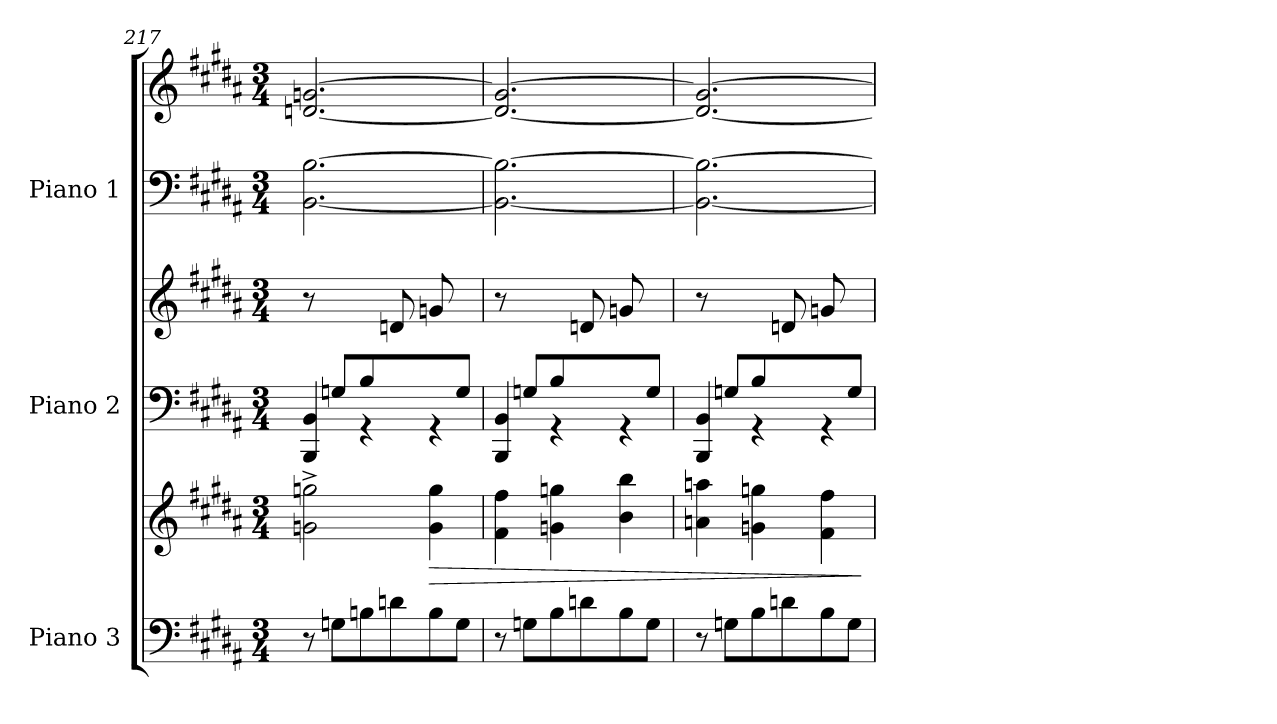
**kern	**kern	**dynam	**kern	**kern	**kern	**kern
*part3	*part3	*part3	*part2	*part2	*part1	*part1
*staff6	*staff5	*staff5/6	*staff4	*staff3	*staff2	*staff1
*I"Piano 3	*	*	*I"Piano 2	*	*I"Piano 1	*
*I'Pno. 3	*	*	*I'Pno. 2	*	*I'Pno. 1	*
*clefF4	*clefG2	*	*clefF4	*clefG2	*clefF4	*clefG2
*k[f#c#g#d#a#]	*k[f#c#g#d#a#]	*	*k[f#c#g#d#a#]	*k[f#c#g#d#a#]	*k[f#c#g#d#a#]	*k[f#c#g#d#a#]
*M3/4	*M3/4	*	*M3/4	*M3/4	*M3/4	*M3/4
=217	=217	=217	=217	=217	=217	=217
*	*	*	*^	*	*	*
8r	2gn\^ 2ggn\^	.	8ryy	4BBB/ 4BB/	8r	[2.BB\ [2.B\	[2.dn/ [2.gn/
8Gn\L	.	.	8Gn/L	.	4ryy	.	.
8Bn\	.	.	8B/	4rGG	.	.	.
8dn\	.	.	4ryy	.	8dn/	.	.
!	!	!LO:HP:b	!	!	!	!	!
8B\	4g\ 4gg\	>	.	4rGG	8gn/	.	.
8G\J	.	.	8G/J	.	8ryy	.	.
=218	=218	=218	=218	=218	=218	=218	=218
8r	4f#\ 4ff#\	.	8ryy	4BBB/ 4BB/	8r	2.BB\_ 2.B\_	2.d/_ 2.g/_
8Gn\L	.	.	8Gn/L	.	4ryy	.	.
8B\	4gn\ 4ggn\	.	8B/	4rGG	.	.	.
8dn\	.	.	4ryy	.	8dn/	.	.
8B\	4b\ 4bb\	.	.	4rGG	8gn/	.	.
8G\J	.	.	8G/J	.	8ryy	.	.
=219	=219	=219	=219	=219	=219	=219	=219
8r	4an\ 4aan\	.	8ryy	4BBB/ 4BB/	8r	2.BB\_ 2.B\_	2.d/_ 2.g/_
8Gn\L	.	.	8Gn/L	.	4ryy	.	.
8B\	4gn\ 4ggn\	.	8B/	4rGG	.	.	.
8dn\	.	.	4ryy	.	8dn/	.	.
8B\	4f#\ 4ff#\	.	.	4rGG	8gn/	.	.
8G\J	.	.	8G/J	.	8ryy	.	.
*	*	*	*v	*v	*	*	*
.	.	]	.	.	.	.
=	=	=	=	=	=	=
*-	*-	*-	*-	*-	*-	*-
